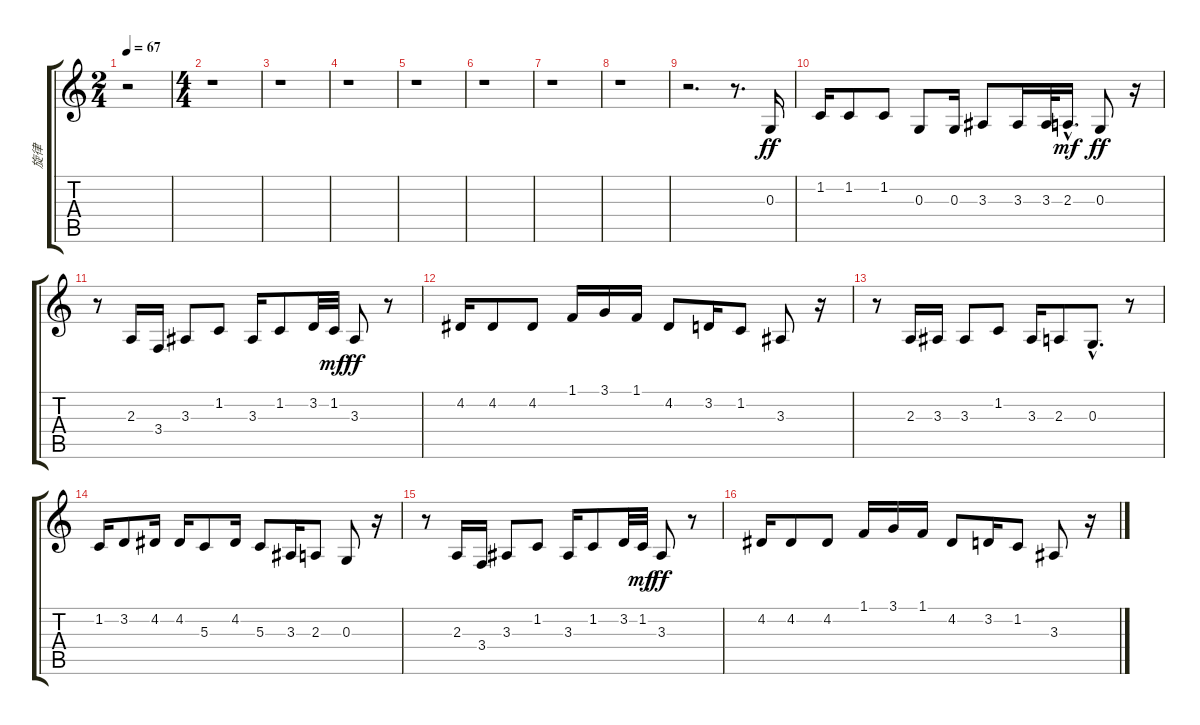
\track ("旋律" "旋律") {instrument synthvoice}
\staff {score tabs}
\tuning (E4 B3 G3 D3 A2 E2) {hide}
\ts (2 4)
\tempo 67
\clef g2
\ks c
r.2{dy ff instrument synthvoice} |
\ts (4 4)
r.1 |
r.1 |
r.1 |
r.1 |
r.1 |
r.1 |
r.1 |
r.2{d} r.8{d} 0.3.16{volume 16 balance 8} |
1.2.16 1.2.8 1.2.8 0.3.8 0.3.16 3.3.8 3.3.16 3.3.32 2.3{hac}.16{d dy mf} 0.3.8{dy ff} r.16 |
r.8 2.3.16 3.4.16 3.3.8 1.2.8 3.3.16 1.2.8 3.2.32 1.2.32{dy mf} 3.3.8{dy ff} r.8 |
4.2.16 4.2.8 4.2.8 1.1.16 3.1.16 1.1.16 4.2.8 3.2.16 1.2.8 3.3.8 r.16 |
r.8 2.3.16 3.3.16 3.3.8 1.2.8 3.3.16 2.3.8 0.3{hac}.8{d} r.8 |
1.2.16 3.2.8 4.2.16 4.2.16 5.3.8 4.2.16 5.3.8 3.3.16 2.3.8 0.3.8 r.16 |
r.8 2.3.16 3.4.16 3.3.8 1.2.8 3.3.16 1.2.8 3.2.32 1.2.32{dy mf} 3.3.8{dy ff} r.8 |
4.2.16 4.2.8 4.2.8 1.1.16 3.1.16 1.1.16 4.2.8 3.2.16 1.2.8 3.3.8 r.16
